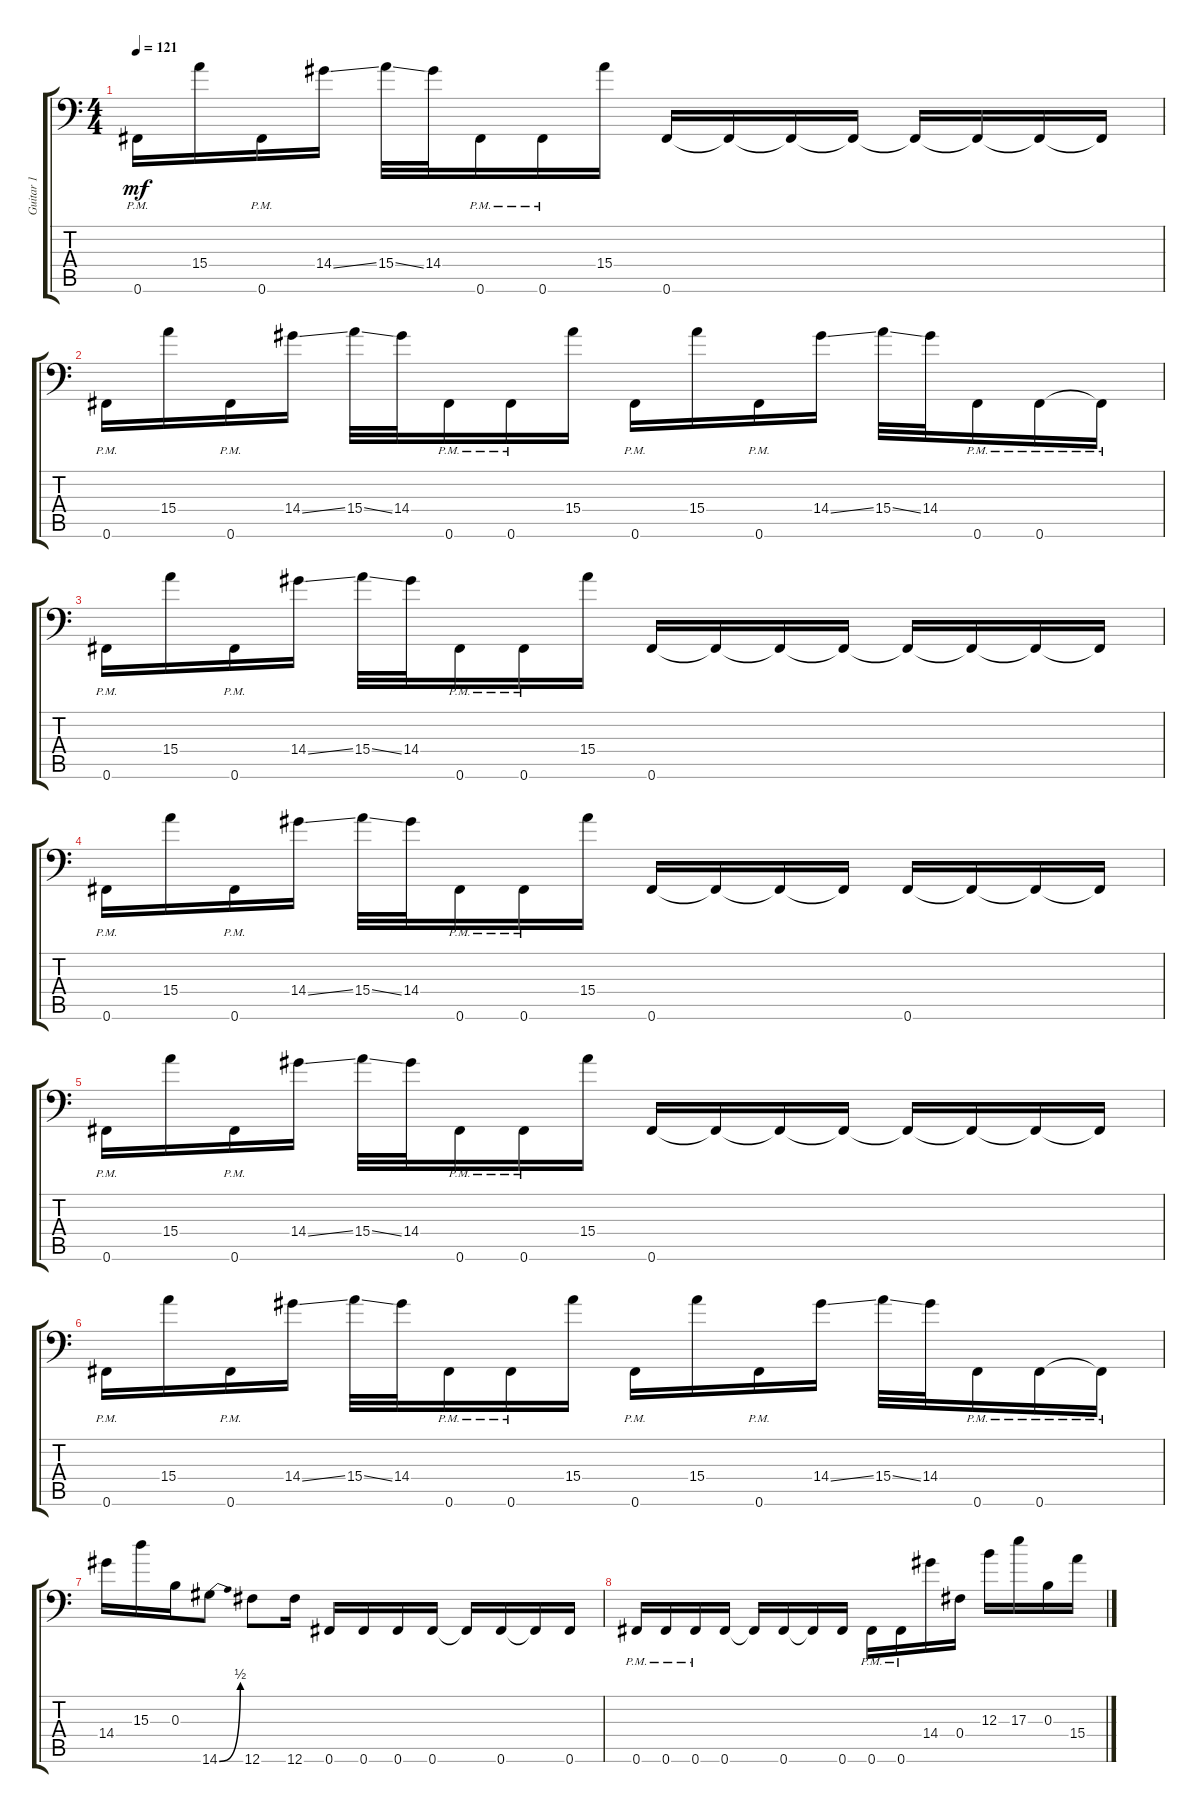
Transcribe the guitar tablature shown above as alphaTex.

\track ("Guitar 1" "Guitar 1") {instrument distortionguitar}
\staff {score tabs}
\tuning (Ab3 Eb3 B2 Gb2 Db2 Gb1) {hide}
\ts (4 4)
\tempo 121
\clef f4
\ks c
0.6{pm}.16{dy mf} 15.4.16 0.6{pm}.16 14.4{ss}.16 15.4{ss}.32 14.4.32 0.6{pm}.16 0.6{pm}.16 15.4.16 0.6.16 0.6{t}.16 0.6{t}.16 0.6{t}.16 0.6{t}.16 0.6{t}.16 0.6{t}.16 0.6{t}.16 |
0.6{pm}.16 15.4.16 0.6{pm}.16 14.4{ss}.16 15.4{ss}.32 14.4.32 0.6{pm}.16 0.6{pm}.16 15.4.16 0.6{pm}.16 15.4.16 0.6{pm}.16 14.4{ss}.16 15.4{ss}.32 14.4.32 0.6{pm}.16 0.6{pm}.16 0.6{pm t}.16 |
0.6{pm}.16 15.4.16 0.6{pm}.16 14.4{ss}.16 15.4{ss}.32 14.4.32 0.6{pm}.16 0.6{pm}.16 15.4.16 0.6.16 0.6{t}.16 0.6{t}.16 0.6{t}.16 0.6{t}.16 0.6{t}.16 0.6{t}.16 0.6{t}.16 |
0.6{pm}.16 15.4.16 0.6{pm}.16 14.4{ss}.16 15.4{ss}.32 14.4.32 0.6{pm}.16 0.6{pm}.16 15.4.16 0.6.16 0.6{t}.16 0.6{t}.16 0.6{t}.16 0.6.16 0.6{t}.16 0.6{t}.16 0.6{t}.16 |
0.6{pm}.16 15.4.16 0.6{pm}.16 14.4{ss}.16 15.4{ss}.32 14.4.32 0.6{pm}.16 0.6{pm}.16 15.4.16 0.6.16 0.6{t}.16 0.6{t}.16 0.6{t}.16 0.6{t}.16 0.6{t}.16 0.6{t}.16 0.6{t}.16 |
0.6{pm}.16 15.4.16 0.6{pm}.16 14.4{ss}.16 15.4{ss}.32 14.4.32 0.6{pm}.16 0.6{pm}.16 15.4.16 0.6{pm}.16 15.4.16 0.6{pm}.16 14.4{ss}.16 15.4{ss}.32 14.4.32 0.6{pm}.16 0.6{pm}.16 0.6{pm t}.16 |
14.4.16 15.3.16 0.3.16 14.6{be (bend 0 0 60 2)}.8 12.6.8 12.6.16 0.6.16 0.6.16 0.6.16 0.6.16 0.6{t}.16 0.6.16 0.6{t}.16 0.6.16 |
0.6{pm}.16 0.6{pm}.16 0.6{pm}.16 0.6.16 0.6{t}.16 0.6.16 0.6{t}.16 0.6.16 0.6{pm}.16 0.6{pm}.16 14.4.16 0.4.16 12.3.16 17.3.16 0.3.16 15.4.16
